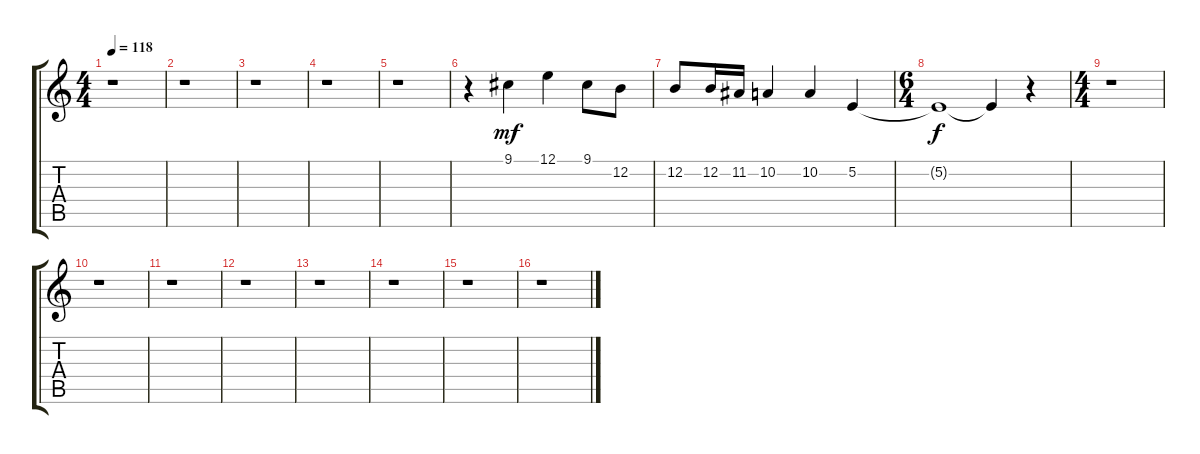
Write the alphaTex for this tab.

\track "" {instrument harmonica}
\staff {score tabs}
\tuning (E4 B3 G3 D3 A2 E2) {hide}
\ts (4 4)
\tempo 118
\clef g2
\ks c
r.1{dy mf instrument harmonica} |
r.1 |
r.1 |
r.1 |
r.1 |
r.4 9.1.4 12.1.4 9.1.8 12.2.8 |
12.2.8 12.2.16 11.2.16 10.2.4 10.2.4 5.2.4 |
\ts (6 4)
5.2{t}.1{dy f} 5.2{t}.4 r.4 |
\ts (4 4)
r.1 |
r.1 |
r.1 |
r.1 |
r.1 |
r.1 |
r.1 |
r.1
